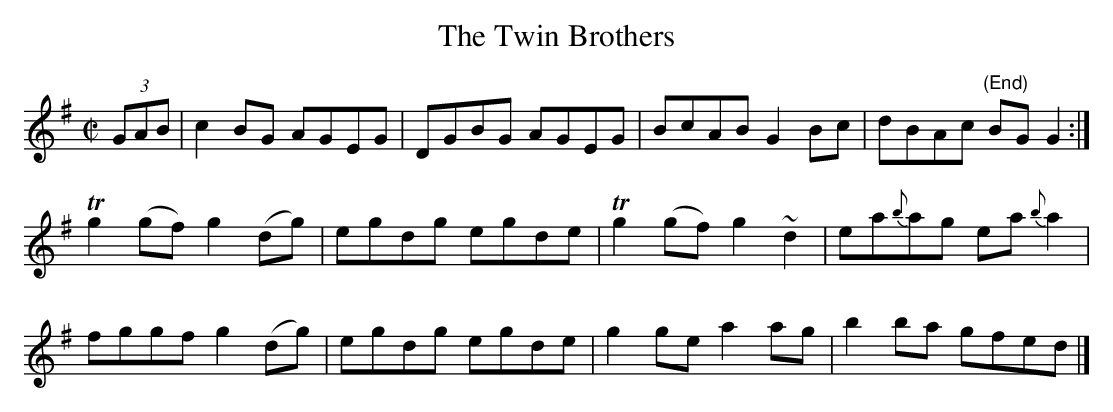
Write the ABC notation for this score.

X:1
T: The Twin Brothers
M: C|
L: 1/8
K: G
(3GAB | c2BG AGEG | DGBG AGEG | BcABG2Bc | dBAc "(End)"BGG2 :|
Tg2(gf)g2(dg) | egdg egde | Tg2(gf)g2~d2 | ea{b}ag ea{b}a2 |
fggfg2(dg) | egdg egde | g2gea2ag | b2ba gfed |]
